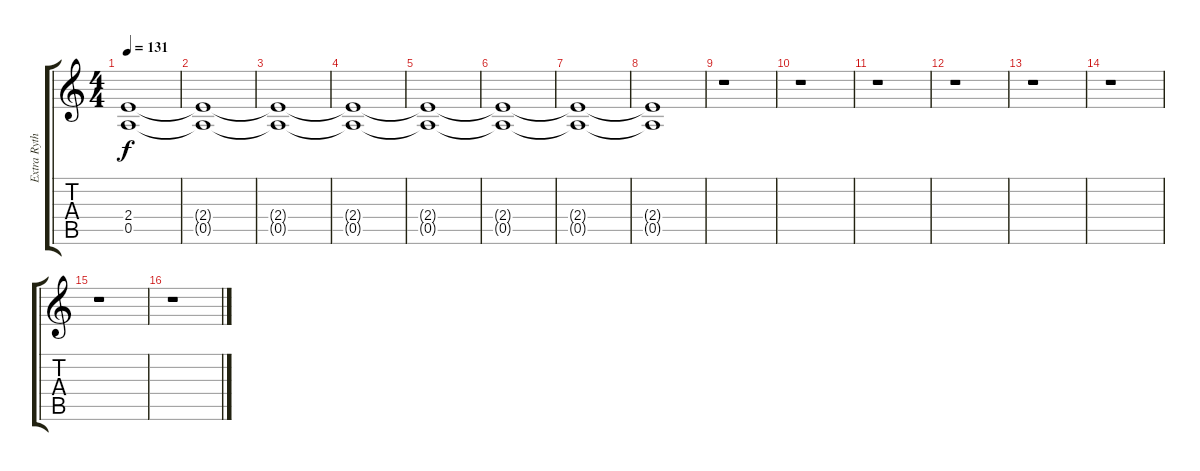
\track ("Extra Rythm" "Extra Ryth") {instrument distortionguitar}
\staff {score tabs}
\tuning (E4 B3 G3 D3 A2 E2) {hide}
\ts (4 4)
\tempo 131
\clef g2
\ks c
(2.4{t} 0.5{t}).1{dy f} |
(2.4{t} 0.5{t}).1 |
(2.4{t} 0.5{t}).1 |
(2.4{t} 0.5{t}).1 |
(2.4{t} 0.5{t}).1 |
(2.4{t} 0.5{t}).1 |
(2.4{t} 0.5{t}).1 |
(2.4{t} 0.5{t}).1 |
r.1 |
r.1 |
r.1 |
r.1 |
r.1 |
r.1 |
r.1 |
r.1
